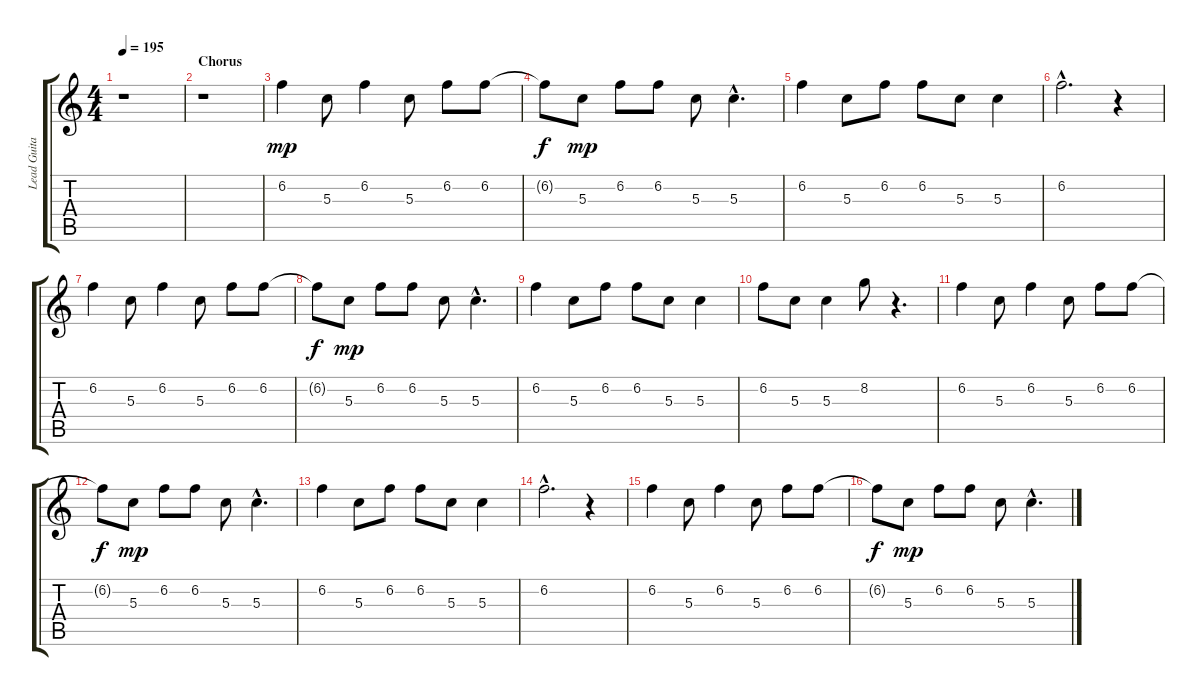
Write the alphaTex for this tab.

\track ("Lead Guitar" "Lead Guita") {instrument distortionguitar}
\staff {score tabs}
\tuning (E4 B3 G3 D3 A2 D2) {hide}
\ts (4 4)
\tempo 195
\clef g2
\ks c
r.1{dy f} |
\section ("" "Chorus")
r.1 |
6.2.4{dy mp volume 12} 5.3.8 6.2.4 5.3.8 6.2.8 6.2.8 |
6.2{t}.8{dy f} 5.3.8{dy mp} 6.2.8 6.2.8 5.3.8 5.3{hac}.4{d} |
6.2.4 5.3.8 6.2.8 6.2.8 5.3.8 5.3.4 |
6.2{hac}.2{d} r.4 |
6.2.4 5.3.8 6.2.4 5.3.8 6.2.8 6.2.8 |
6.2{t}.8{dy f} 5.3.8{dy mp} 6.2.8 6.2.8 5.3.8 5.3{hac}.4{d} |
6.2.4 5.3.8 6.2.8 6.2.8 5.3.8 5.3.4 |
6.2.8 5.3.8 5.3.4 8.2.8 r.4{d} |
6.2.4 5.3.8 6.2.4 5.3.8 6.2.8 6.2.8 |
6.2{t}.8{dy f} 5.3.8{dy mp} 6.2.8 6.2.8 5.3.8 5.3{hac}.4{d} |
6.2.4 5.3.8 6.2.8 6.2.8 5.3.8 5.3.4 |
6.2{hac}.2{d} r.4 |
6.2.4 5.3.8 6.2.4 5.3.8 6.2.8 6.2.8 |
6.2{t}.8{dy f} 5.3.8{dy mp} 6.2.8 6.2.8 5.3.8 5.3{hac}.4{d}
